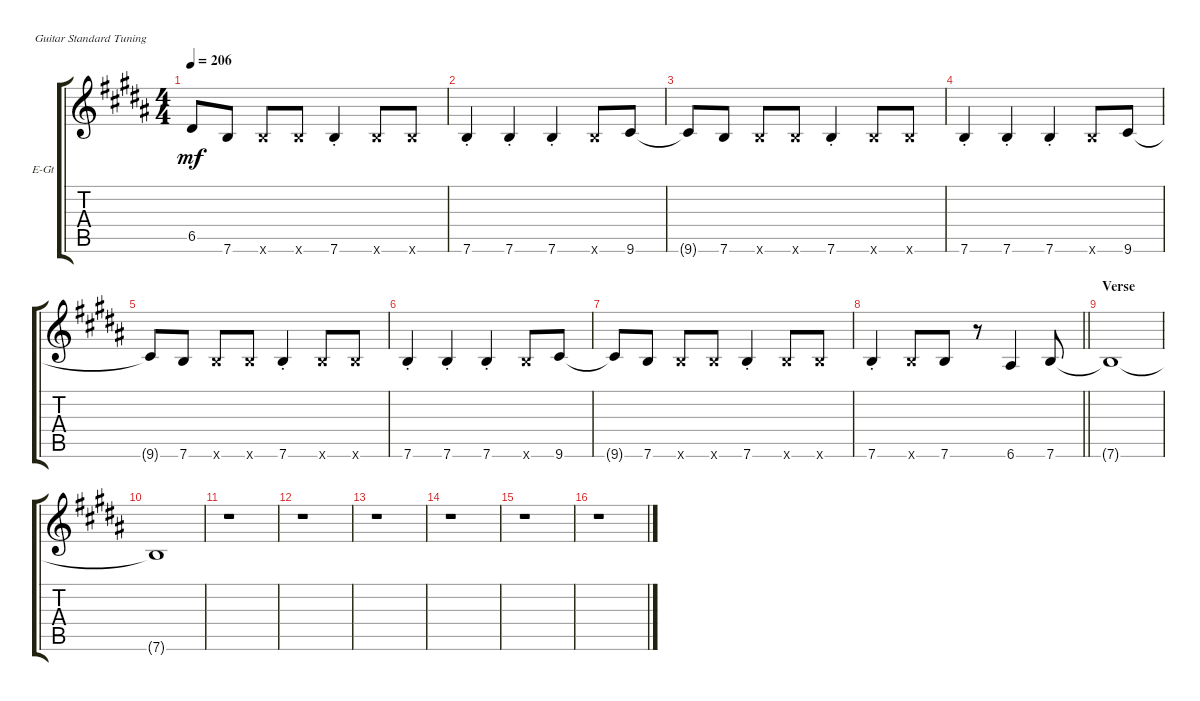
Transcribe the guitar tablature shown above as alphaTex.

\defaultSystemsLayout 4
\bracketExtendMode groupsimilarinstruments
\firstSystemTrackNameOrientation horizontal
\otherSystemsTrackNameOrientation horizontal
\track ("Guitar 1" "E-Gt") {instrument distortionguitar}
\staff {score tabs}
\tuning (E4 B3 G3 D3 A2 E2)
\ts (4 4)
\tempo 206
\clef g2
\ks b
6.5{t}.8{dy mf} 7.6.8 7.6{x}.8 7.6{x}.8 7.6{st}.4 7.6{x}.8 7.6{x}.8 |
7.6{st}.4 7.6{st}.4 7.6{st}.4 7.6{x}.8 9.6.8 |
9.6{t}.8 7.6.8 7.6{x}.8 7.6{x}.8 7.6{st}.4 7.6{x}.8 7.6{x}.8 |
7.6{st}.4 7.6{st}.4 7.6{st}.4 7.6{x}.8 9.6.8 |
9.6{t}.8 7.6.8 7.6{x}.8 7.6{x}.8 7.6{st}.4 7.6{x}.8 7.6{x}.8 |
7.6{st}.4 7.6{st}.4 7.6{st}.4 7.6{x}.8 9.6.8 |
9.6{t}.8 7.6.8 7.6{x}.8 7.6{x}.8 7.6{st}.4 7.6{x}.8 7.6{x}.8 |
\barLineRight lightlight
7.6{st}.4 7.6{x}.8 7.6.8 r.8 6.6.4 7.6.8 |
\section ("" "Verse")
7.6{t}.1 |
7.6{t}.1 |
r.1 |
r.1 |
r.1 |
r.1 |
r.1 |
r.1
